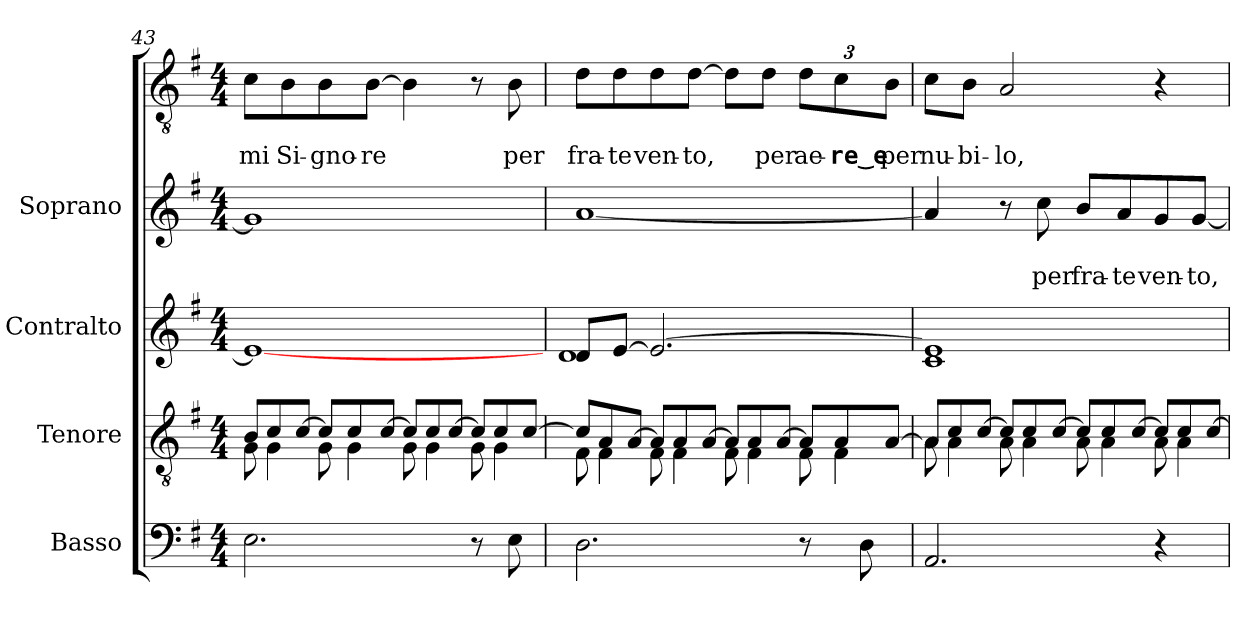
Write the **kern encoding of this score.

**kern	**kern	**kern	**kern	**text	**text	**kern	**text	**text
*part5	*part4	*part3	*part2	*part2	*part2	*part1	*part1	*part1
*staff5	*staff4	*staff3	*staff2	*staff2	*staff2	*staff1	*staff1	*staff1
*I"Basso	*I"Tenore	*I"Contralto	*I"Soprano	*	*	*	*	*
*I'B.	*I'T.	*I'A.	*I'S.	*	*	*	*	*
!!LO:LB:g=z
*clefF4	*clefGv2	*clefG2	*clefG2	*	*	*clefGv2	*	*
*k[f#]	*k[f#]	*k[f#]	*k[f#]	*	*	*k[f#]	*	*
*e:	*e:	*e:	*e:	*	*	*e:	*	*
*M4/4	*M4/4	*M4/4	*M4/4	*	*	*M4/4	*	*
*	*Xtuplet	*	*	*	*	*	*	*
=43	=43	=43	=43	=43	=43	=43	=43	=43
*	*^	*	*	*	*	*	*	*
!	!	!	!	!	!	!	!	!	!LO:LY:b
2.E\	12B/L	12G\	1e_	1g]	.	.	8c\L	.	mi
.	12c/	6G\	.	.	.	.	.	.	.
!	!	!	!	!	!	!	!	!	!LO:LY:b
.	.	.	.	.	.	.	8B\	.	Si-
.	[>12c/J	.	.	.	.	.	.	.	.
!	!	!	!	!	!	!	!	!	!LO:LY:b
.	12c/L]	12G\	.	.	.	.	8B\	.	-gno-
.	12c/	6G\	.	.	.	.	.	.	.
!	!	!	!	!	!	!	!	!	!LO:LY:b
.	.	.	.	.	.	.	[8B\J	.	-re
.	[>12c/J	.	.	.	.	.	.	.	.
.	12c/L]	12G\	.	.	.	.	4B\]	.	.
.	12c/	6G\	.	.	.	.	.	.	.
.	[>12c/J	.	.	.	.	.	.	.	.
8r	12c/L]	12G\	.	.	.	.	8r	.	.
.	12c/	6G\	.	.	.	.	.	.	.
!	!	!	!	!	!	!	!	!	!LO:LY:b
8E\	.	.	.	.	.	.	8B\	.	per
.	[>12c/J	.	.	.	.	.	.	.	.
=44	=44	=44	=44	=44	=44	=44	=44	=44	=44
*	*	*	*^	*	*	*	*	*	*
!	!	!	!	!	!	!	!	!	!	!LO:LY:b
2.D\	12c/L]	12F#\	8d/L	1d	[1a	.	.	8d\L	.	fra-
.	12A/	6F#\	.	.	.	.	.	.	.	.
!	!	!	!	!	!	!	!	!	!	!LO:LY:b
.	.	.	[>8e/J	.	.	.	.	8d\	.	-te
.	[>12A/J	.	.	.	.	.	.	.	.	.
!	!	!	!	!	!	!	!	!	!	!LO:LY:b
.	12A/L]	12F#\	2.e/_	.	.	.	.	8d\	.	ven-
.	12A/	6F#\	.	.	.	.	.	.	.	.
!	!	!	!	!	!	!	!	!	!	!LO:LY:b
.	.	.	.	.	.	.	.	[8d\J	.	-to,
.	[>12A/J	.	.	.	.	.	.	.	.	.
.	12A/L]	12F#\	.	.	.	.	.	8d\L]	.	.
.	12A/	6F#\	.	.	.	.	.	.	.	.
!	!	!	!	!	!	!	!	!	!	!LO:LY:b
.	.	.	.	.	.	.	.	8d\J	.	per
.	[>12A/J	.	.	.	.	.	.	.	.	.
!	!	!	!	!	!	!	!	!	!	!LO:LY:b
8r	12A/L]	12F#\	.	.	.	.	.	12d\L	.	ae-
!	!	!	!	!	!	!	!	!	!	!LO:LY:b
.	12A/	6F#\	.	.	.	.	.	12c\	.	-re‿e
8D\	.	.	.	.	.	.	.	.	.	.
!	!	!	!	!	!	!	!	!	!	!LO:LY:b
.	[>12A/J	.	.	.	.	.	.	12B\J	.	per
=45	=45	=45	=45	=45	=45	=45	=45	=45	=45	=45
!	!	!	!	!	!	!	!	!	!	!LO:LY:b
2.AA/	12A/L]	12A\	1e]	1c	4a/]	.	.	8c\L	.	nu-
.	12c/	6A\	.	.	.	.	.	.	.	.
!	!	!	!	!	!	!	!	!	!	!LO:LY:b
.	.	.	.	.	.	.	.	8B\J	.	-bi-
.	[>12c/J	.	.	.	.	.	.	.	.	.
!	!	!	!	!	!	!	!	!	!	!LO:LY:b
.	12c/L]	12A\	.	.	8r	.	.	2A/	.	-lo,
.	12c/	6A\	.	.	.	.	.	.	.	.
!	!	!	!	!	!	!	!LO:LY:b	!	!	!
.	.	.	.	.	8cc\	.	per	.	.	.
.	[>12c/J	.	.	.	.	.	.	.	.	.
!	!	!	!	!	!	!	!LO:LY:b	!	!	!
.	12c/L]	12A\	.	.	8b/L	.	fra-	.	.	.
.	12c/	6A\	.	.	.	.	.	.	.	.
!	!	!	!	!	!	!	!LO:LY:b	!	!	!
.	.	.	.	.	8a/	.	-te	.	.	.
.	[>12c/J	.	.	.	.	.	.	.	.	.
!	!	!	!	!	!	!	!LO:LY:b	!	!	!
4r	12c/L]	12A\	.	.	8g/	.	ven-	4r	.	.
.	12c/	6A\	.	.	.	.	.	.	.	.
!	!	!	!	!	!	!	!LO:LY:b	!	!	!
.	.	.	.	.	[8g/J	.	-to,	.	.	.
.	[>12c/J	.	.	.	.	.	.	.	.	.
*	*v	*v	*	*	*	*	*	*	*	*
*	*	*v	*v	*	*	*	*	*	*
=	=	=	=	=	=	=	=	=
*-	*-	*-	*-	*-	*-	*-	*-	*-
